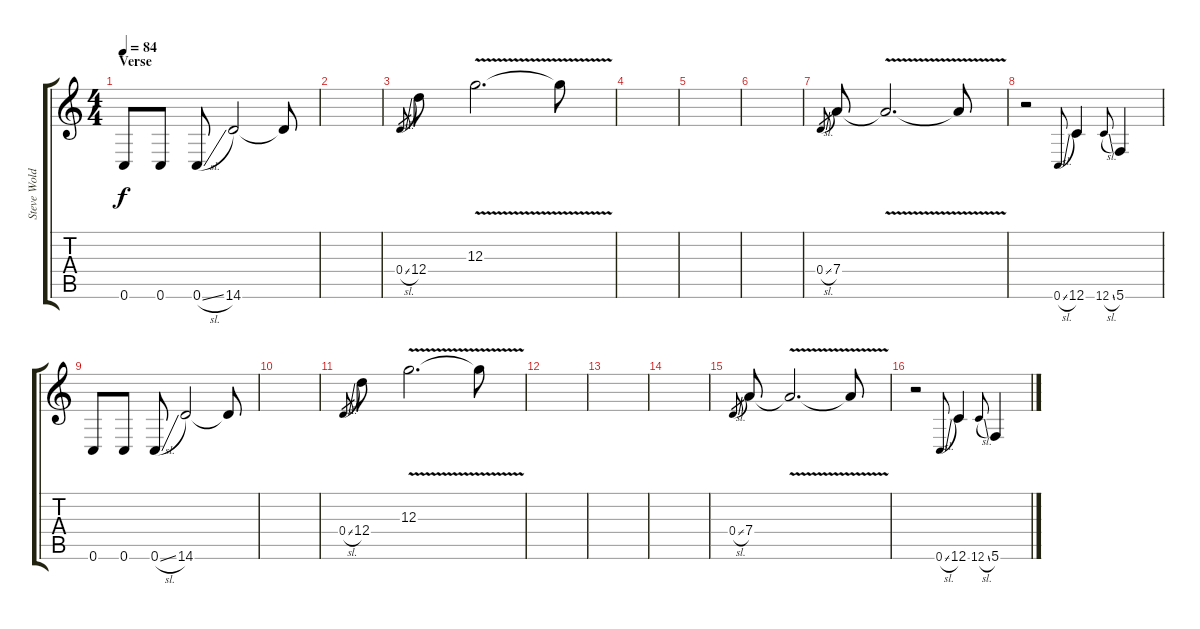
\track ("Steve Wold" "Steve Wold") {instrument acousticguitarsteel}
\staff {score tabs}
\tuning (E4 B3 G3 D3 A2 C2) {hide}
\ts (4 4)
\section ("" "Verse")
\tempo 84
\clef g2
\ks c
0.6.8{dy f} 0.6.8 0.6{sl}.8 14.6.2 14.6{t}.8 |
|
0.4{sl}.8{gr} 12.4.8 12.3{v}.2{d} 12.3{t}.8 |
|
|
|
0.4{sl}.8{gr} 7.4.8 7.4{v t}.2{d} 7.4{t}.8 |
r.2 0.6{sl}.8{gr onbeat} 12.6.4 12.6{sl}.8{gr onbeat} 5.6.4 |
0.6.8 0.6.8 0.6{sl}.8 14.6.2 14.6{t}.8 |
|
0.4{sl}.8{gr} 12.4.8 12.3{v}.2{d} 12.3{t}.8 |
|
|
|
0.4{sl}.8{gr} 7.4.8 7.4{v t}.2{d} 7.4{t}.8 |
r.2 0.6{sl}.8{gr onbeat} 12.6.4 12.6{sl}.8{gr onbeat} 5.6.4
